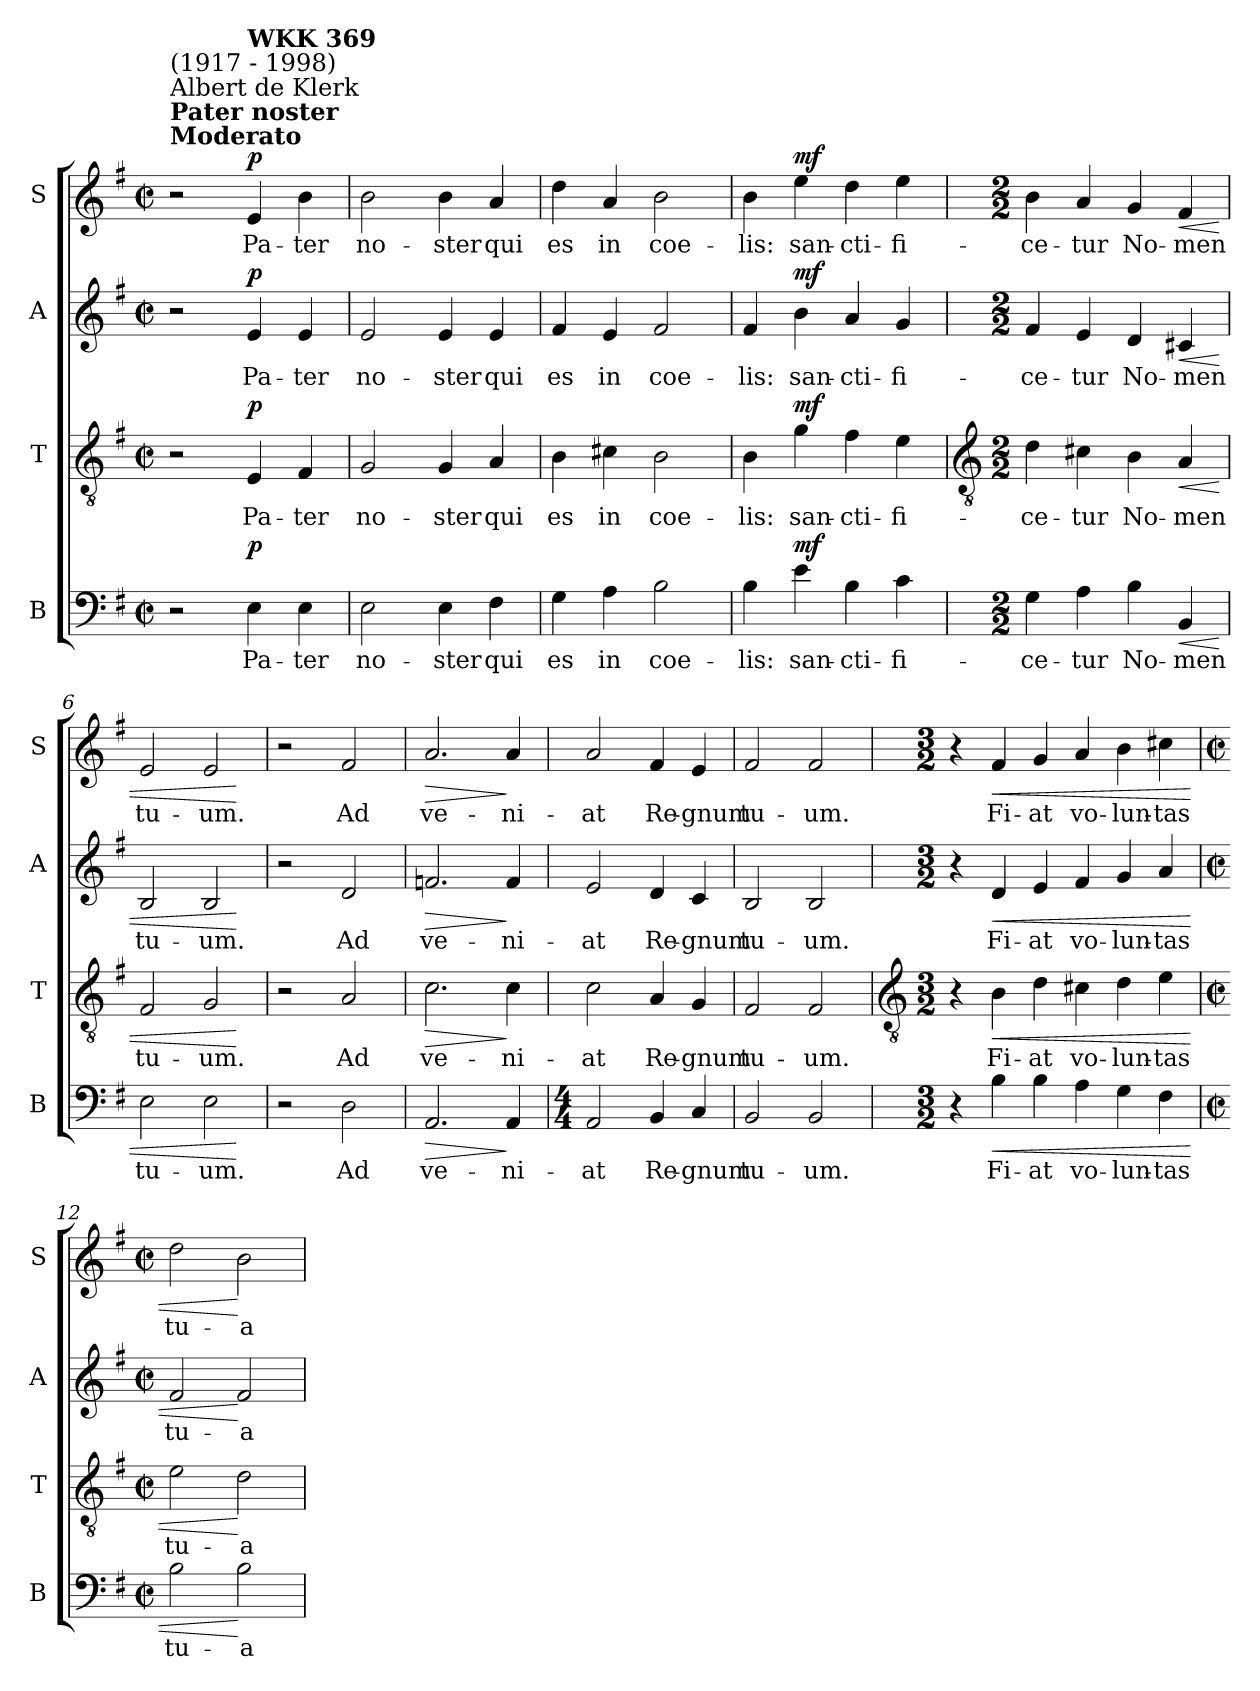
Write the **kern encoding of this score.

**kern	**text	**dynam	**kern	**text	**dynam	**kern	**text	**dynam	**kern	**text	**dynam
*part4	*part4	*part4	*part3	*part3	*part3	*part2	*part2	*part2	*part1	*part1	*part1
*staff4	*staff4	*staff4	*staff3	*staff3	*staff3	*staff2	*staff2	*staff2	*staff1	*staff1	*staff1
*I"B	*	*	*I"T	*	*	*I"A	*	*	*I"S	*	*
*I'B	*	*	*I'T	*	*	*I'A	*	*	*I'S	*	*
*clefF4	*	*	*clefGv2	*	*	*clefG2	*	*	*clefG2	*	*
*k[f#]	*	*	*k[f#]	*	*	*k[f#]	*	*	*k[f#]	*	*
*G:	*	*	*G:	*	*	*G:	*	*	*G:	*	*
*M2/2	*	*	*M2/2	*	*	*M2/2	*	*	*M2/2	*	*
*met(c|)	*	*	*met(c|)	*	*	*met(c|)	*	*	*met(c|)	*	*
*MM120	*	*	*MM120	*	*	*MM120	*	*	*MM120	*	*
=1	=1	=1	=1	=1	=1	=1	=1	=1	=1	=1	=1
!	!	!	!	!	!	!	!	!	!LO:TX:a:B:t=Moderato	!	!
!	!	!	!	!	!	!	!	!	!LO:TX:a:B:t=Pater noster	!	!
!	!	!	!	!	!	!	!	!	!LO:TX:a:t=Albert de Klerk	!	!
!	!	!	!	!	!	!	!	!	!LO:TX:a:t=(1917 - 1998)	!	!
2r	.	.	2r	.	.	2r	.	.	2r	.	.
!	!	!	!	!	!	!	!	!	!LO:TX:a:B:t=WKK 369	!	!
!	!LO:LY:b	!LO:DY:a	!	!LO:LY:b	!LO:DY:a	!	!LO:LY:b	!LO:DY:a	!	!LO:LY:b	!LO:DY:a
4E\	Pa-	p	4E/	Pa-	p	4e/	Pa-	p	4e/	Pa-	p
*	*	*	*	*	*	*	*	*	*MM120	*	*
!	!LO:LY:b	!	!	!LO:LY:b	!	!	!LO:LY:b	!	!	!LO:LY:b	!
4E\	-ter	.	4F#/	-ter	.	4e/	-ter	.	4b\	-ter	.
=2	=2	=2	=2	=2	=2	=2	=2	=2	=2	=2	=2
!	!LO:LY:b	!	!	!LO:LY:b	!	!	!LO:LY:b	!	!	!LO:LY:b	!
2E\	no-	.	2G/	no-	.	2e/	no-	.	2b\	no-	.
!	!LO:LY:b	!	!	!LO:LY:b	!	!	!LO:LY:b	!	!	!LO:LY:b	!
4E\	-ster	.	4G/	-ster	.	4e/	-ster	.	4b\	-ster	.
!	!LO:LY:b	!	!	!LO:LY:b	!	!	!LO:LY:b	!	!	!LO:LY:b	!
4F#\	qui	.	4A/	qui	.	4e/	qui	.	4a/	qui	.
=3	=3	=3	=3	=3	=3	=3	=3	=3	=3	=3	=3
!	!LO:LY:b	!	!	!LO:LY:b	!	!	!LO:LY:b	!	!	!LO:LY:b	!
4G\	es	.	4B\	es	.	4f#/	es	.	4dd\	es	.
!	!LO:LY:b	!	!	!LO:LY:b	!	!	!LO:LY:b	!	!	!LO:LY:b	!
4A\	in	.	4c#X\	in	.	4e/	in	.	4a/	in	.
!	!LO:LY:b	!	!	!LO:LY:b	!	!	!LO:LY:b	!	!	!LO:LY:b	!
2B\	coe-	.	2B\	coe-	.	2f#/	coe-	.	2b\	coe-	.
=4	=4	=4	=4	=4	=4	=4	=4	=4	=4	=4	=4
!	!LO:LY:b	!	!	!LO:LY:b	!	!	!LO:LY:b	!	!	!LO:LY:b	!
4B\	-lis:	.	4B\	-lis:	.	4f#/	-lis:	.	4b\	-lis:	.
!	!LO:LY:b	!LO:DY:a	!	!LO:LY:b	!LO:DY:a	!	!LO:LY:b	!LO:DY:a	!	!LO:LY:b	!LO:DY:a
4e\	san-	mf	4g\	san-	mf	4b\	san-	mf	4ee\	san-	mf
!	!LO:LY:b	!	!	!LO:LY:b	!	!	!LO:LY:b	!	!	!LO:LY:b	!
4B\	-cti-	.	4f#\	-cti-	.	4a/	-cti-	.	4dd\	-cti-	.
!	!LO:LY:b	!	!	!LO:LY:b	!	!	!LO:LY:b	!	!	!LO:LY:b	!
4c\	-fi -	.	4e\	-fi -	.	4g/	-fi -	.	4ee\	-fi -	.
!!LO:LB:g=z
=5	=5	=5	=5	=5	=5	=5	=5	=5	=5	=5	=5
*	*	*	*clefGv2	*	*	*	*	*	*	*	*
*M2/2	*	*	*M2/2	*	*	*M2/2	*	*	*M2/2	*	*
!	!LO:LY:b	!	!	!LO:LY:b	!	!	!LO:LY:b	!	!	!LO:LY:b	!
4G\	ce-	.	4d\	ce-	.	4f#/	ce-	.	4b\	ce-	.
!	!LO:LY:b	!	!	!LO:LY:b	!	!	!LO:LY:b	!	!	!LO:LY:b	!
4A\	-tur	.	4c#X\	-tur	.	4e/	-tur	.	4a/	-tur	.
!	!LO:LY:b	!	!	!LO:LY:b	!	!	!LO:LY:b	!	!	!LO:LY:b	!
4B\	No-	.	4B\	No-	.	4d/	No-	.	4g/	No-	.
!	!LO:LY:b	!LO:HP:b	!	!LO:LY:b	!LO:HP:b	!	!LO:LY:b	!LO:HP:b	!	!LO:LY:b	!LO:HP:b
4BB/	-men	<	4A/	-men	<	4c#X/	-men	<	4f#/	-men	<
=6	=6	=6	=6	=6	=6	=6	=6	=6	=6	=6	=6
!	!LO:LY:b	!	!	!LO:LY:b	!	!	!LO:LY:b	!	!	!LO:LY:b	!
2E\	tu-	.	2F#/	tu-	.	2B/	tu-	.	2e/	tu-	.
!	!LO:LY:b	!	!	!LO:LY:b	!	!	!LO:LY:b	!	!	!LO:LY:b	!
2E\	-um.	.	2G/	-um.	.	2B/	-um.	.	2e/	-um.	.
.	.	[	.	.	[	.	.	[	.	.	[
=7	=7	=7	=7	=7	=7	=7	=7	=7	=7	=7	=7
2r	.	.	2r	.	.	2r	.	.	2r	.	.
!	!LO:LY:b	!	!	!LO:LY:b	!	!	!LO:LY:b	!	!	!LO:LY:b	!
2D\	Ad	.	2A/	Ad	.	2d/	Ad	.	2f#/	Ad	.
=8	=8	=8	=8	=8	=8	=8	=8	=8	=8	=8	=8
!	!LO:LY:b	!LO:HP:b	!	!LO:LY:b	!LO:HP:b	!	!LO:LY:b	!LO:HP:b	!	!LO:LY:b	!LO:HP:b
2.AA/	ve-	>	2.c\	ve-	>	2.fn/	ve-	>	2.a/	ve-	>
!	!LO:LY:b	!	!	!LO:LY:b	!	!	!LO:LY:b	!	!	!LO:LY:b	!
4AA/	-ni -	]	4c\	-ni -	]	4f/	-ni -	]	4a/	-ni -	]
=9	=9	=9	=9	=9	=9	=9	=9	=9	=9	=9	=9
*M4/4	*	*	*	*	*	*	*	*	*	*	*
!	!LO:LY:b	!	!	!LO:LY:b	!	!	!LO:LY:b	!	!	!LO:LY:b	!
2AA/	at	.	2c\	at	.	2e/	at	.	2a/	at	.
!	!LO:LY:b	!	!	!LO:LY:b	!	!	!LO:LY:b	!	!	!LO:LY:b	!
4BB/	Re-	.	4A/	Re-	.	4d/	Re-	.	4f#i/	Re-	.
!	!LO:LY:b	!	!	!LO:LY:b	!	!	!LO:LY:b	!	!	!LO:LY:b	!
4C/	-gnum	.	4G/	-gnum	.	4c/	-gnum	.	4e/	-gnum	.
=10	=10	=10	=10	=10	=10	=10	=10	=10	=10	=10	=10
!	!LO:LY:b	!	!	!LO:LY:b	!	!	!LO:LY:b	!	!	!LO:LY:b	!
2BB/	tu-	.	2F#/	tu-	.	2B/	tu-	.	2f#/	tu-	.
!	!LO:LY:b	!	!	!LO:LY:b	!	!	!LO:LY:b	!	!	!LO:LY:b	!
2BB/	-um.	.	2F#/	-um.	.	2B/	-um.	.	2f#/	-um.	.
!!LO:LB:g=z
=11	=11	=11	=11	=11	=11	=11	=11	=11	=11	=11	=11
*	*	*	*clefGv2	*	*	*	*	*	*	*	*
*M3/2	*	*	*M3/2	*	*	*M3/2	*	*	*M3/2	*	*
4r	.	.	4r	.	.	4r	.	.	4r	.	.
!	!LO:LY:b	!LO:HP:b	!	!LO:LY:b	!LO:HP:b	!	!LO:LY:b	!LO:HP:b	!	!LO:LY:b	!LO:HP:b
4B\	Fi-	<	4B\	Fi-	<	4d/	Fi-	<	4f#/	Fi-	<
!	!LO:LY:b	!	!	!LO:LY:b	!	!	!LO:LY:b	!	!	!LO:LY:b	!
4B\	-at	.	4d\	-at	.	4e/	-at	.	4g/	-at	.
!	!LO:LY:b	!	!	!LO:LY:b	!	!	!LO:LY:b	!	!	!LO:LY:b	!
4A\	vo-	.	4c#X\	vo-	.	4f#/	vo-	.	4a/	vo-	.
!	!LO:LY:b	!	!	!LO:LY:b	!	!	!LO:LY:b	!	!	!LO:LY:b	!
4G\	-lun-	.	4d\	-lun-	.	4g/	-lun-	.	4b\	-lun-	.
!	!LO:LY:b	!	!	!LO:LY:b	!	!	!LO:LY:b	!	!	!LO:LY:b	!
4F#\	-tas	.	4e\	-tas	.	4a/	-tas	.	4cc#X\	-tas	.
=12	=12	=12	=12	=12	=12	=12	=12	=12	=12	=12	=12
*M2/2	*	*	*M2/2	*	*	*M2/2	*	*	*M2/2	*	*
*met(c|)	*	*	*met(c|)	*	*	*met(c|)	*	*	*met(c|)	*	*
!	!LO:LY:b	!	!	!LO:LY:b	!	!	!LO:LY:b	!	!	!LO:LY:b	!
2B\	tu-	.	2e\	tu-	.	2f#/	tu-	.	2dd\	tu-	.
!	!LO:LY:b	!	!	!LO:LY:b	!	!	!LO:LY:b	!	!	!LO:LY:b	!
2B\	-a	[	2d\	-a	[	2f#/	-a	[	2b\	-a	[
=	=	=	=	=	=	=	=	=	=	=	=
*-	*-	*-	*-	*-	*-	*-	*-	*-	*-	*-	*-
